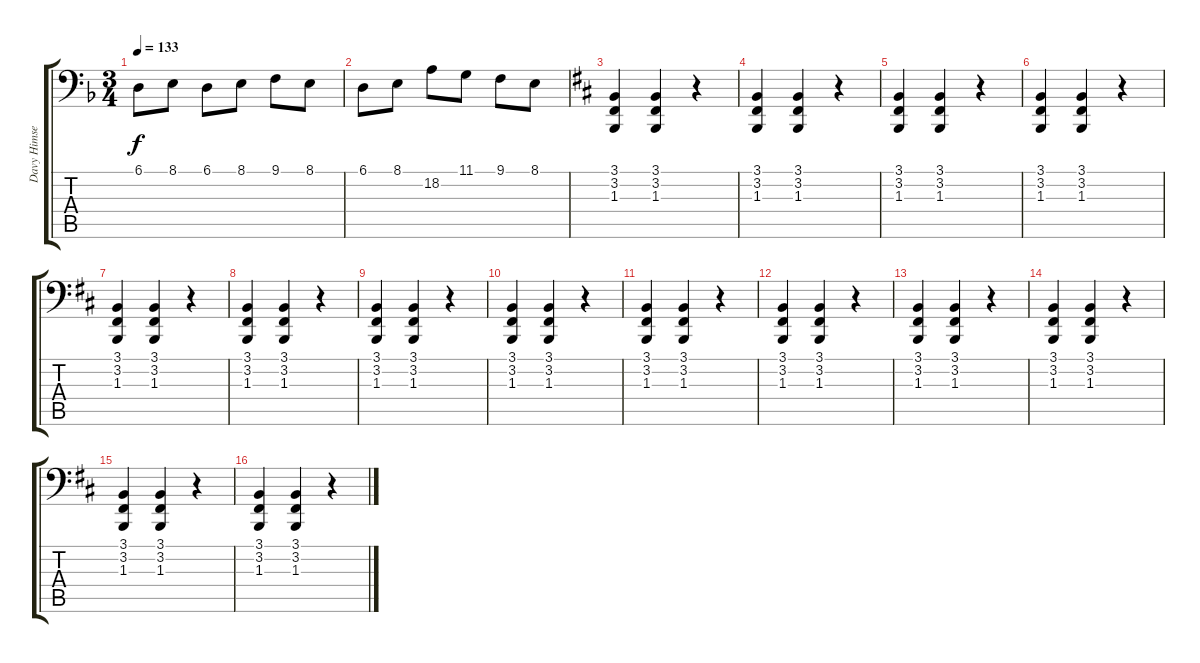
\track ("Davy Himself" "Davy Himse") {instrument churchorgan}
\staff {score tabs}
\tuning (Ab2 Eb2 Bb1 F1 C1 G0) {hide}
\ts (3 4)
\tempo 133
\clef f4
\ks dminor
6.1.8{dy f} 8.1.8 6.1.8 8.1.8 9.1.8 8.1.8 |
6.1.8 8.1.8 18.2.8 11.1.8 9.1.8 8.1.8 |
\ks bminor
(3.1 3.2 1.3).4 (3.1 3.2 1.3).4 r.4 |
(3.1 3.2 1.3).4 (3.1 3.2 1.3).4 r.4 |
(3.1 3.2 1.3).4 (3.1 3.2 1.3).4 r.4 |
(3.1 3.2 1.3).4 (3.1 3.2 1.3).4 r.4 |
(3.1 3.2 1.3).4 (3.1 3.2 1.3).4 r.4 |
(3.1 3.2 1.3).4 (3.1 3.2 1.3).4 r.4 |
(3.1 3.2 1.3).4 (3.1 3.2 1.3).4 r.4 |
(3.1 3.2 1.3).4 (3.1 3.2 1.3).4 r.4 |
(3.1 3.2 1.3).4 (3.1 3.2 1.3).4 r.4 |
(3.1 3.2 1.3).4 (3.1 3.2 1.3).4 r.4 |
(3.1 3.2 1.3).4 (3.1 3.2 1.3).4 r.4 |
(3.1 3.2 1.3).4 (3.1 3.2 1.3).4 r.4 |
(3.1 3.2 1.3).4 (3.1 3.2 1.3).4 r.4 |
(3.1 3.2 1.3).4 (3.1 3.2 1.3).4 r.4
